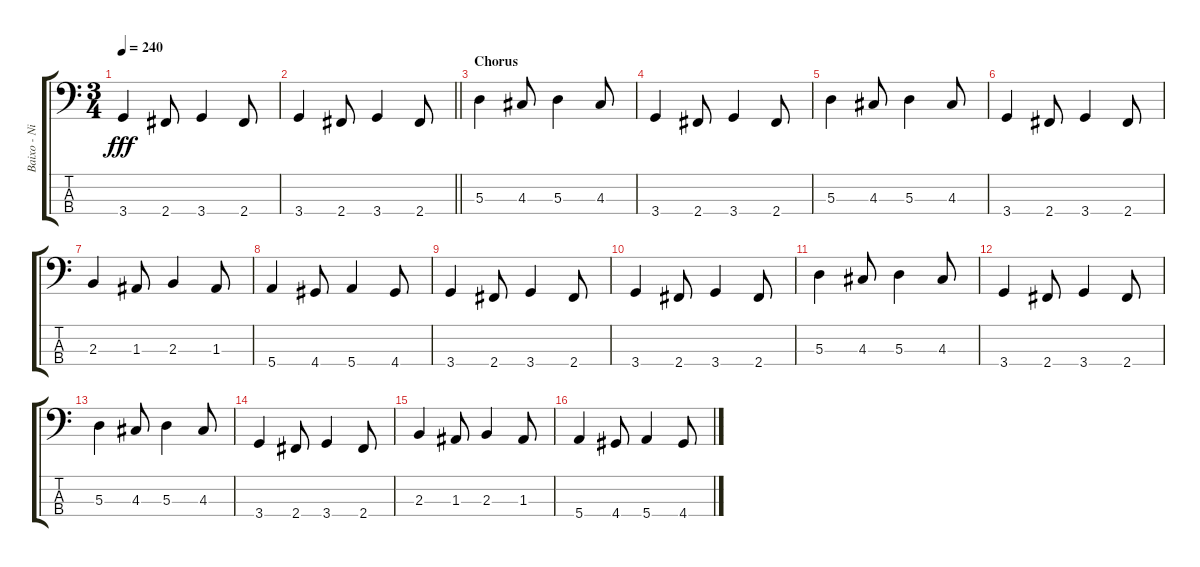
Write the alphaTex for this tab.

\track ("Baixo - Nikola" "Baixo - Ni") {instrument electricbasspick}
\staff {score tabs}
\tuning (G2 D2 A1 E1) {hide}
\ts (3 4)
\tempo 240
\clef f4
\ks c
3.4.4{dy fff} 2.4.8 3.4.4 2.4.8 |
\barLineRight lightlight
3.4.4 2.4.8 3.4.4 2.4.8 |
\section ("" "Chorus")
5.3.4 4.3.8 5.3.4 4.3.8 |
3.4.4 2.4.8 3.4.4 2.4.8 |
5.3.4 4.3.8 5.3.4 4.3.8 |
3.4.4 2.4.8 3.4.4 2.4.8 |
2.3.4 1.3.8 2.3.4 1.3.8 |
5.4.4 4.4.8 5.4.4 4.4.8 |
3.4.4 2.4.8 3.4.4 2.4.8 |
3.4.4 2.4.8 3.4.4 2.4.8 |
5.3.4 4.3.8 5.3.4 4.3.8 |
3.4.4 2.4.8 3.4.4 2.4.8 |
5.3.4 4.3.8 5.3.4 4.3.8 |
3.4.4 2.4.8 3.4.4 2.4.8 |
2.3.4 1.3.8 2.3.4 1.3.8 |
5.4.4 4.4.8 5.4.4 4.4.8
